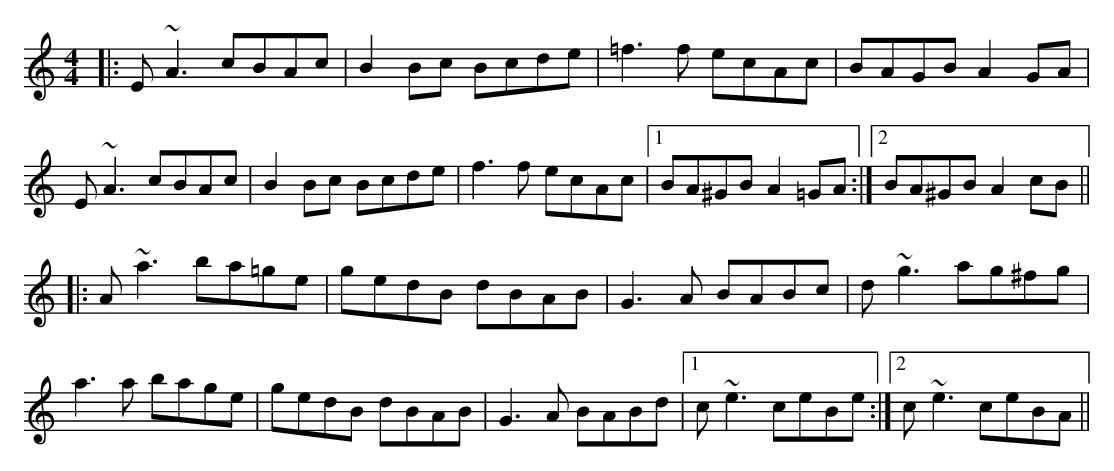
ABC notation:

X:1
M:4/4
K:Amin
|: E~A3 cBAc | B2Bc Bcde | =f3f ecAc | BAGB A2GA |
E~A3 cBAc | B2Bc Bcde | f3f ecAc |1 BA^GB A2=GA :|2 BA^GB A2cB ||
|: A~a3 ba=ge | gedB dBAB | G3A BABc | d~g3 ag^fg |
a3a bage | gedB dBAB | G3A BABd |1 c~e3 ceBe :|2 c~e3 ceBA ||
